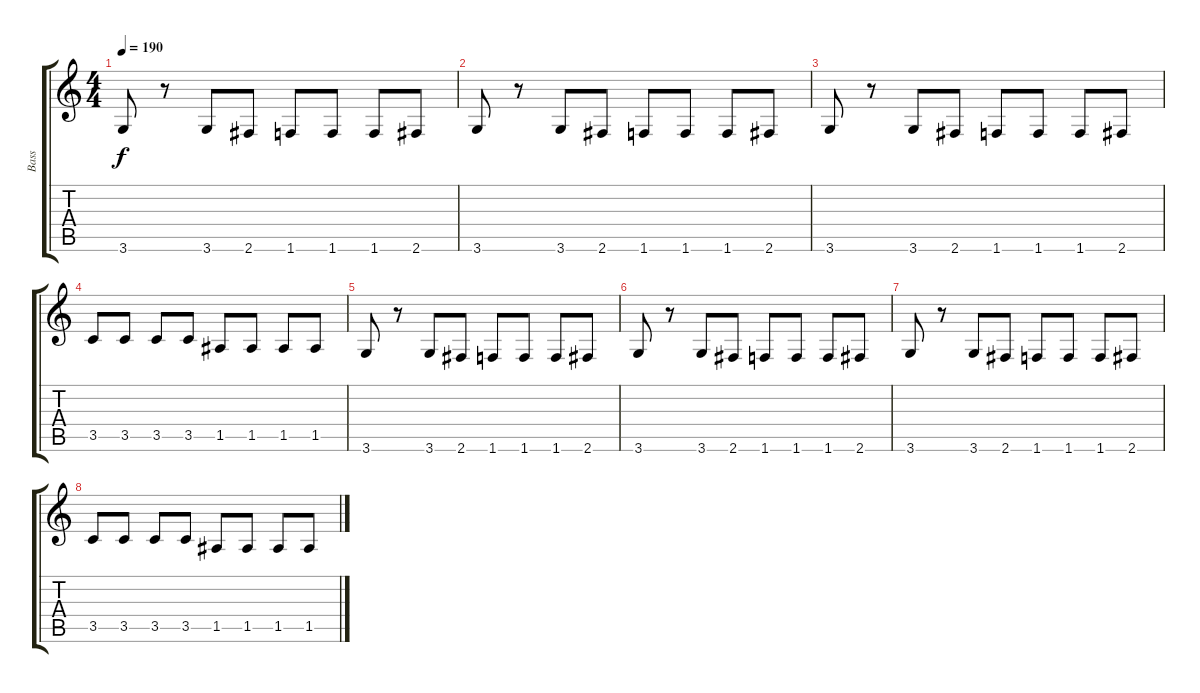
\track ("Bass" "Bass") {instrument electricbasspick}
\staff {score tabs}
\tuning (E4 B3 G3 D3 A2 E2) {hide}
\ts (4 4)
\tempo 190
\clef g2
\ks c
3.6.8{dy f} r.8 3.6.8 2.6.8 1.6.8 1.6.8 1.6.8 2.6.8 |
3.6.8 r.8 3.6.8 2.6.8 1.6.8 1.6.8 1.6.8 2.6.8 |
3.6.8 r.8 3.6.8 2.6.8 1.6.8 1.6.8 1.6.8 2.6.8 |
3.5.8 3.5.8 3.5.8 3.5.8 1.5.8 1.5.8 1.5.8 1.5.8 |
3.6.8 r.8 3.6.8 2.6.8 1.6.8 1.6.8 1.6.8 2.6.8 |
3.6.8 r.8 3.6.8 2.6.8 1.6.8 1.6.8 1.6.8 2.6.8 |
3.6.8 r.8 3.6.8 2.6.8 1.6.8 1.6.8 1.6.8 2.6.8 |
3.5.8 3.5.8 3.5.8 3.5.8 1.5.8 1.5.8 1.5.8 1.5.8
